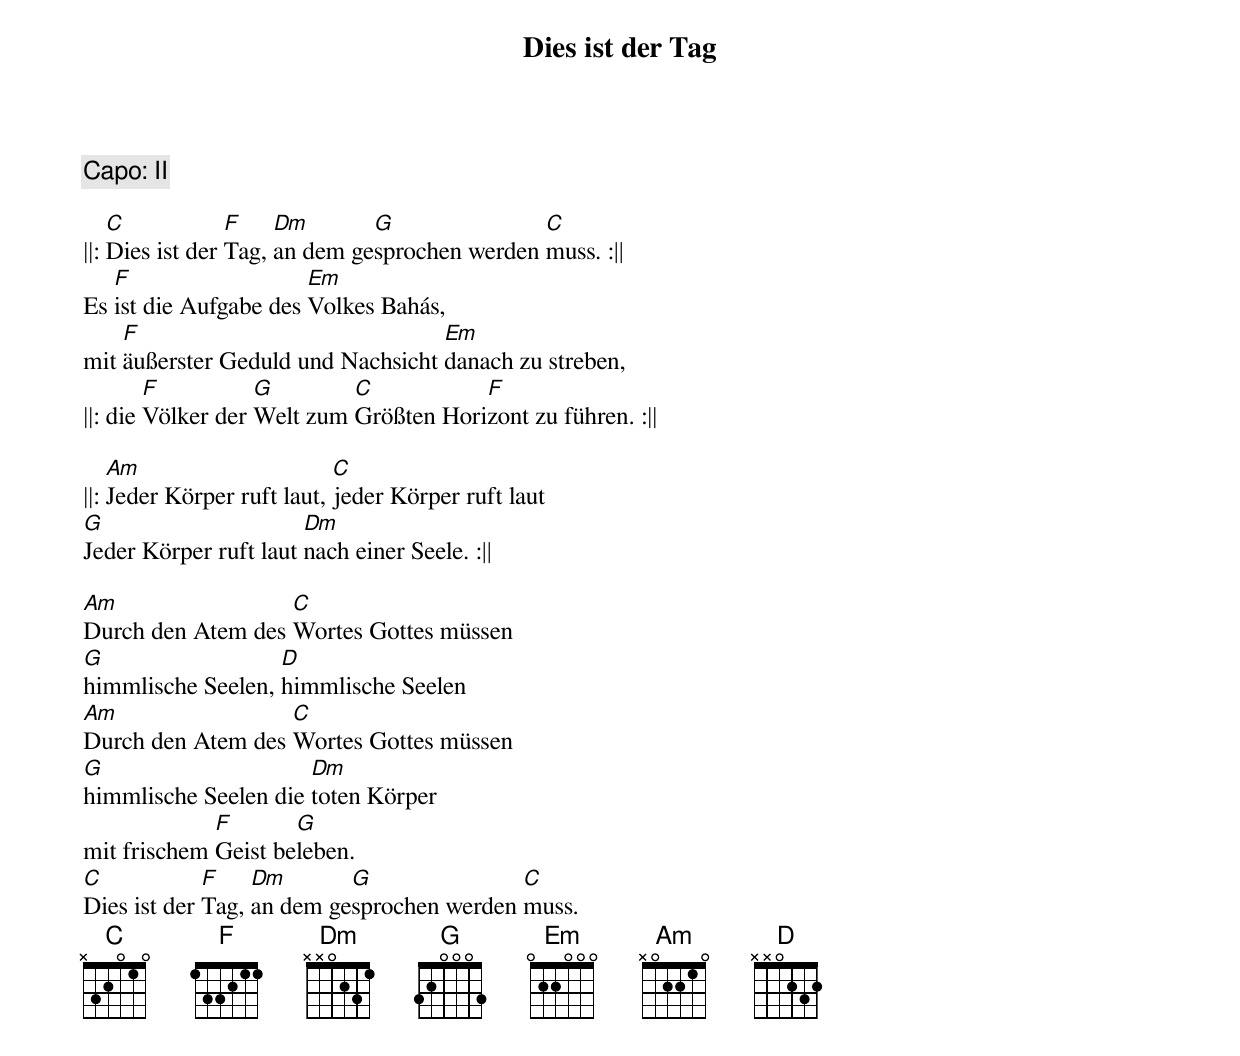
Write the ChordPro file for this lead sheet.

{title: Dies ist der Tag}
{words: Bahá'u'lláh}
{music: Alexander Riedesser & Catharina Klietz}
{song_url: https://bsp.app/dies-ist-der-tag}

{c: Capo: II}

||: [C]Dies ist der [F]Tag, [Dm]an dem ge[G]sprochen werden [C]muss. :||
Es [F]ist die Aufgabe des [Em]Volkes Bahás,
mit [F]äußerster Geduld und Nachsicht [Em]danach zu streben,
||: die [F]Völker der [G]Welt zum [C]Größten Hori[F]zont zu führen. :||

||: [Am]Jeder Körper ruft laut, [C]jeder Körper ruft laut
[G]Jeder Körper ruft laut [Dm]nach einer Seele. :||

[Am]Durch den Atem des [C]Wortes Gottes müssen
[G]himmlische Seelen, [D]himmlische Seelen
[Am]Durch den Atem des [C]Wortes Gottes müssen
[G]himmlische Seelen die [Dm]toten Körper
mit frischem [F]Geist be[G]leben.
[C]Dies ist der [F]Tag, [Dm]an dem ge[G]sprochen werden [C]muss.
